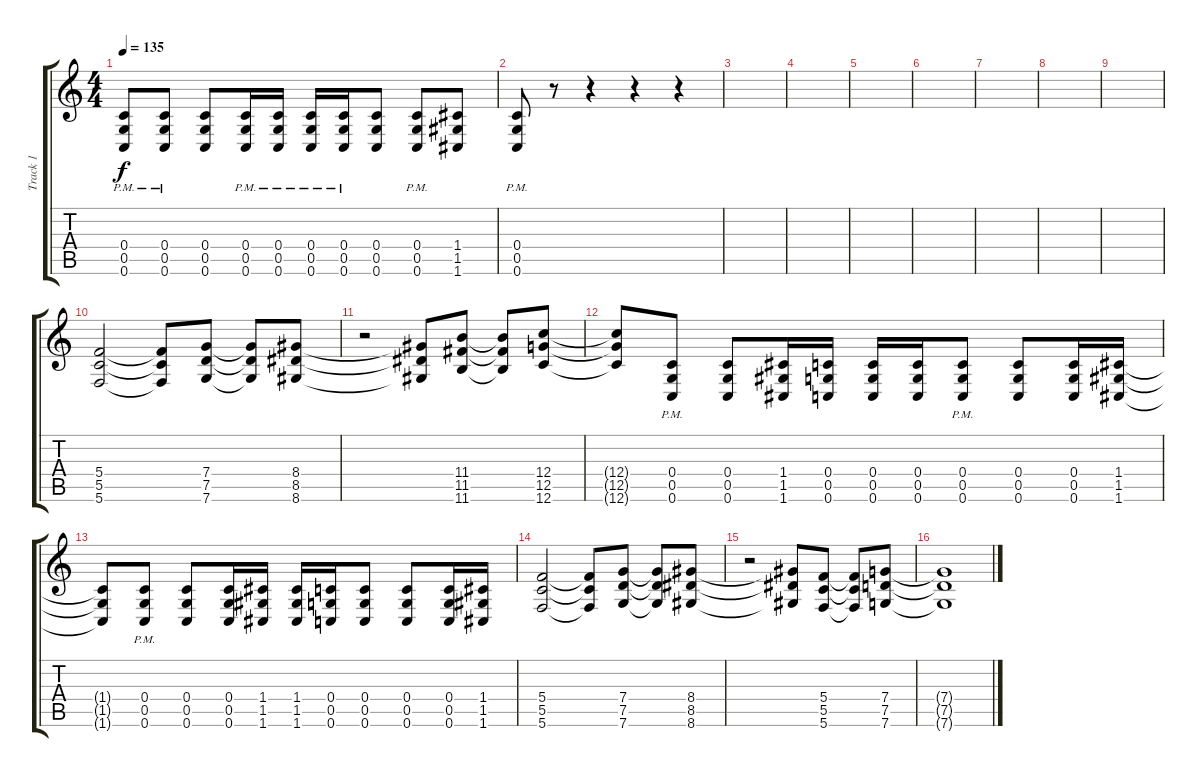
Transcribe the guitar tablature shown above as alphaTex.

\track ("Track 1" "Track 1") {instrument distortionguitar}
\staff {score tabs}
\tuning (D4 A3 F3 C3 G2 C2) {hide}
\ts (4 4)
\tempo 135
\clef g2
\ks c
(0.4 0.5{pm} 0.6).8{dy f} (0.4 0.5{pm} 0.6).8 (0.4 0.5 0.6).8 (0.4 0.5 0.6{pm}).16 (0.4 0.5 0.6{pm}).16 (0.4 0.5 0.6{pm}).16 (0.4 0.5 0.6{pm}).16 (0.4 0.5 0.6).8 (0.4 0.5{pm} 0.6).8 (1.4 1.5 1.6).8 |
(0.4 0.5{pm} 0.6).8 r.8 r.4 r.4 r.4 |
|
|
|
|
|
|
|
(5.4 5.5 5.6).2 (5.4{t} 5.5{t} 5.6{t}).8 (7.4 7.5 7.6).8 (7.4{t} 7.5{t} 7.6{t}).8 (8.4 8.5 8.6).8 |
r.2 (8.4{t} 8.5{t} 8.6{t}).8 (11.4 11.5 11.6).8 (11.4{t} 11.5{t} 11.6{t}).8 (12.4 12.5 12.6).8 |
(12.4{t} 12.5{t} 12.6{t}).8 (0.4 0.5{pm} 0.6).8 (0.4 0.5 0.6).8 (1.4 1.5 1.6).16 (0.4 0.5 0.6).16 (0.4 0.5 0.6).16 (0.4 0.5 0.6).16 (0.4{pm} 0.5{pm} 0.6{pm}).8 (0.4 0.5 0.6).8 (0.4 0.5 0.6).16 (1.4 1.5 1.6).16 |
(1.4{t} 1.5{t} 1.6{t}).8 (0.4 0.5{pm} 0.6).8 (0.4 0.5 0.6).8 (0.4 0.5 0.6).16 (1.4 1.5 1.6).16 (1.4 1.5 1.6).16 (0.4 0.5 0.6).16 (0.4 0.5 0.6).8 (0.4 0.5 0.6).8 (0.4 0.5 0.6).16 (1.4 1.5 1.6).16 |
(5.4 5.5 5.6).2 (5.4{t} 5.5{t} 5.6{t}).8 (7.4 7.5 7.6).8 (7.4{t} 7.5{t} 7.6{t}).8 (8.4 8.5 8.6).8 |
r.2 (8.4{t} 8.5{t} 8.6{t}).8 (5.4 5.5 5.6).8 (5.4{t} 5.5{t} 5.6{t}).8 (7.4 7.5 7.6).8 |
(7.4{t} 7.5{t} 7.6{t}).1
